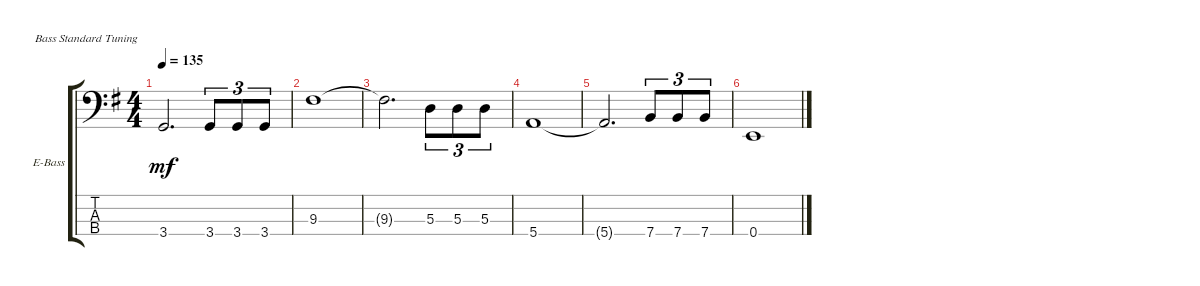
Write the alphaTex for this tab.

\defaultSystemsLayout 4
\bracketExtendMode groupsimilarinstruments
\firstSystemTrackNameOrientation horizontal
\otherSystemsTrackNameOrientation horizontal
\track ("Electric Bass" "E-Bass") {instrument electricbassfinger}
\staff {score tabs}
\tuning (G2 D2 A1 E1)
\ts (4 4)
\tempo 135
\clef f4
\ks g
3.4{t}.2{d dy mf} 3.4.8{tu (3 2)} 3.4.8{tu (3 2)} 3.4.8{tu (3 2)} |
9.3.1 |
9.3{t}.2{d} 5.3.8{tu (3 2)} 5.3.8{tu (3 2)} 5.3.8{tu (3 2)} |
5.4.1 |
5.4{t}.2{d} 7.4.8{tu (3 2)} 7.4.8{tu (3 2)} 7.4.8{tu (3 2)} |
0.4.1
